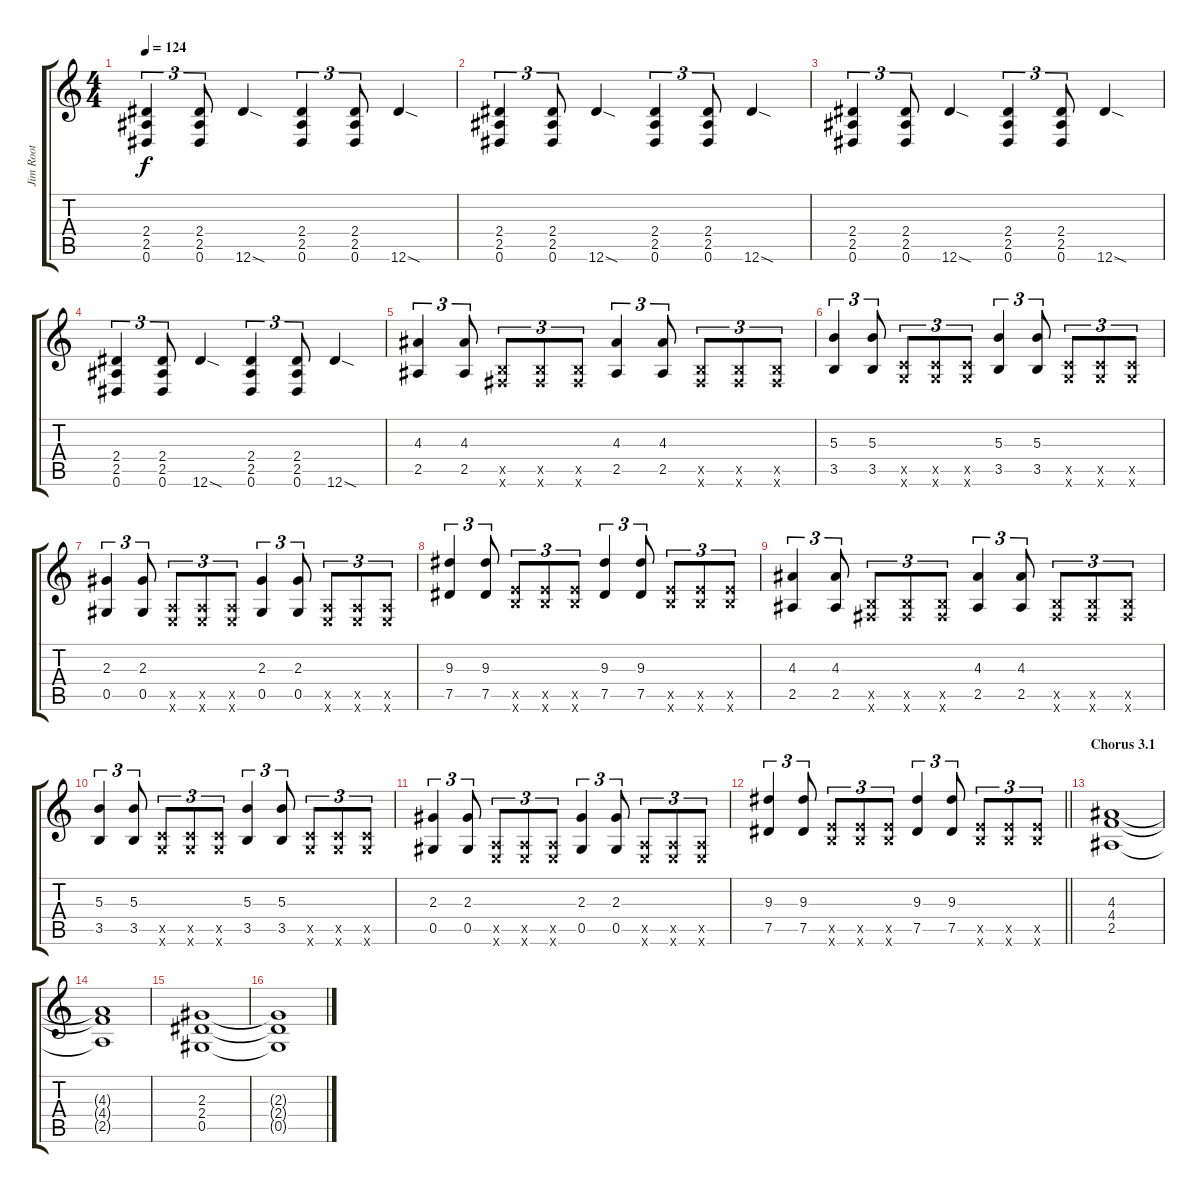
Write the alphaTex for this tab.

\track ("Jim Root" "Jim Root") {instrument distortionguitar}
\staff {score tabs}
\tuning (Eb4 Bb3 Gb3 Db3 Ab2 Eb2) {hide}
\ts (4 4)
\tempo 124
\clef g2
\ks c
(2.4 2.5 0.6).4{tu (3 2) dy f} (2.4 2.5 0.6).8{tu (3 2)} 12.6{sod}.4 (2.4 2.5 0.6).4{tu (3 2)} (2.4 2.5 0.6).8{tu (3 2)} 12.6{sod}.4 |
(2.4 2.5 0.6).4{tu (3 2)} (2.4 2.5 0.6).8{tu (3 2)} 12.6{sod}.4 (2.4 2.5 0.6).4{tu (3 2)} (2.4 2.5 0.6).8{tu (3 2)} 12.6{sod}.4 |
(2.4 2.5 0.6).4{tu (3 2)} (2.4 2.5 0.6).8{tu (3 2)} 12.6{sod}.4 (2.4 2.5 0.6).4{tu (3 2)} (2.4 2.5 0.6).8{tu (3 2)} 12.6{sod}.4 |
(2.4 2.5 0.6).4{tu (3 2)} (2.4 2.5 0.6).8{tu (3 2)} 12.6{sod}.4 (2.4 2.5 0.6).4{tu (3 2)} (2.4 2.5 0.6).8{tu (3 2)} 12.6{sod}.4 |
(4.3 2.5).4{tu (3 2)} (4.3 2.5).8{tu (3 2)} (3.5{x} 3.6{x}).8{tu (3 2)} (3.5{x} 3.6{x}).8{tu (3 2)} (3.5{x} 3.6{x}).8{tu (3 2)} (4.3 2.5).4{tu (3 2)} (4.3 2.5).8{tu (3 2)} (3.5{x} 3.6{x}).8{tu (3 2)} (3.5{x} 3.6{x}).8{tu (3 2)} (3.5{x} 3.6{x}).8{tu (3 2)} |
(5.3 3.5).4{tu (3 2)} (5.3 3.5).8{tu (3 2)} (4.5{x} 4.6{x}).8{tu (3 2)} (4.5{x} 4.6{x}).8{tu (3 2)} (4.5{x} 4.6{x}).8{tu (3 2)} (5.3 3.5).4{tu (3 2)} (5.3 3.5).8{tu (3 2)} (4.5{x} 4.6{x}).8{tu (3 2)} (4.5{x} 4.6{x}).8{tu (3 2)} (4.5{x} 4.6{x}).8{tu (3 2)} |
(2.3 0.5).4{tu (3 2)} (2.3 0.5).8{tu (3 2)} (1.5{x} 1.6{x}).8{tu (3 2)} (1.5{x} 1.6{x}).8{tu (3 2)} (1.5{x} 1.6{x}).8{tu (3 2)} (2.3 0.5).4{tu (3 2)} (2.3 0.5).8{tu (3 2)} (1.5{x} 1.6{x}).8{tu (3 2)} (1.5{x} 1.6{x}).8{tu (3 2)} (1.5{x} 1.6{x}).8{tu (3 2)} |
(9.3 7.5).4{tu (3 2)} (9.3 7.5).8{tu (3 2)} (8.5{x} 8.6{x}).8{tu (3 2)} (8.5{x} 8.6{x}).8{tu (3 2)} (8.5{x} 8.6{x}).8{tu (3 2)} (9.3 7.5).4{tu (3 2)} (9.3 7.5).8{tu (3 2)} (8.5{x} 8.6{x}).8{tu (3 2)} (8.5{x} 8.6{x}).8{tu (3 2)} (8.5{x} 8.6{x}).8{tu (3 2)} |
(4.3 2.5).4{tu (3 2)} (4.3 2.5).8{tu (3 2)} (3.5{x} 3.6{x}).8{tu (3 2)} (3.5{x} 3.6{x}).8{tu (3 2)} (3.5{x} 3.6{x}).8{tu (3 2)} (4.3 2.5).4{tu (3 2)} (4.3 2.5).8{tu (3 2)} (3.5{x} 3.6{x}).8{tu (3 2)} (3.5{x} 3.6{x}).8{tu (3 2)} (3.5{x} 3.6{x}).8{tu (3 2)} |
(5.3 3.5).4{tu (3 2)} (5.3 3.5).8{tu (3 2)} (4.5{x} 4.6{x}).8{tu (3 2)} (4.5{x} 4.6{x}).8{tu (3 2)} (4.5{x} 4.6{x}).8{tu (3 2)} (5.3 3.5).4{tu (3 2)} (5.3 3.5).8{tu (3 2)} (4.5{x} 4.6{x}).8{tu (3 2)} (4.5{x} 4.6{x}).8{tu (3 2)} (4.5{x} 4.6{x}).8{tu (3 2)} |
(2.3 0.5).4{tu (3 2)} (2.3 0.5).8{tu (3 2)} (1.5{x} 1.6{x}).8{tu (3 2)} (1.5{x} 1.6{x}).8{tu (3 2)} (1.5{x} 1.6{x}).8{tu (3 2)} (2.3 0.5).4{tu (3 2)} (2.3 0.5).8{tu (3 2)} (1.5{x} 1.6{x}).8{tu (3 2)} (1.5{x} 1.6{x}).8{tu (3 2)} (1.5{x} 1.6{x}).8{tu (3 2)} |
\barLineRight lightlight
(9.3 7.5).4{tu (3 2)} (9.3 7.5).8{tu (3 2)} (8.5{x} 8.6{x}).8{tu (3 2)} (8.5{x} 8.6{x}).8{tu (3 2)} (8.5{x} 8.6{x}).8{tu (3 2)} (9.3 7.5).4{tu (3 2)} (9.3 7.5).8{tu (3 2)} (8.5{x} 8.6{x}).8{tu (3 2)} (8.5{x} 8.6{x}).8{tu (3 2)} (8.5{x} 8.6{x}).8{tu (3 2)} |
\section ("" "Chorus 3.1")
(4.3 4.4 2.5).1 |
(4.3{t} 4.4{t} 2.5{t}).1 |
(2.3 2.4 0.5).1 |
(2.3{t} 2.4{t} 0.5{t}).1
